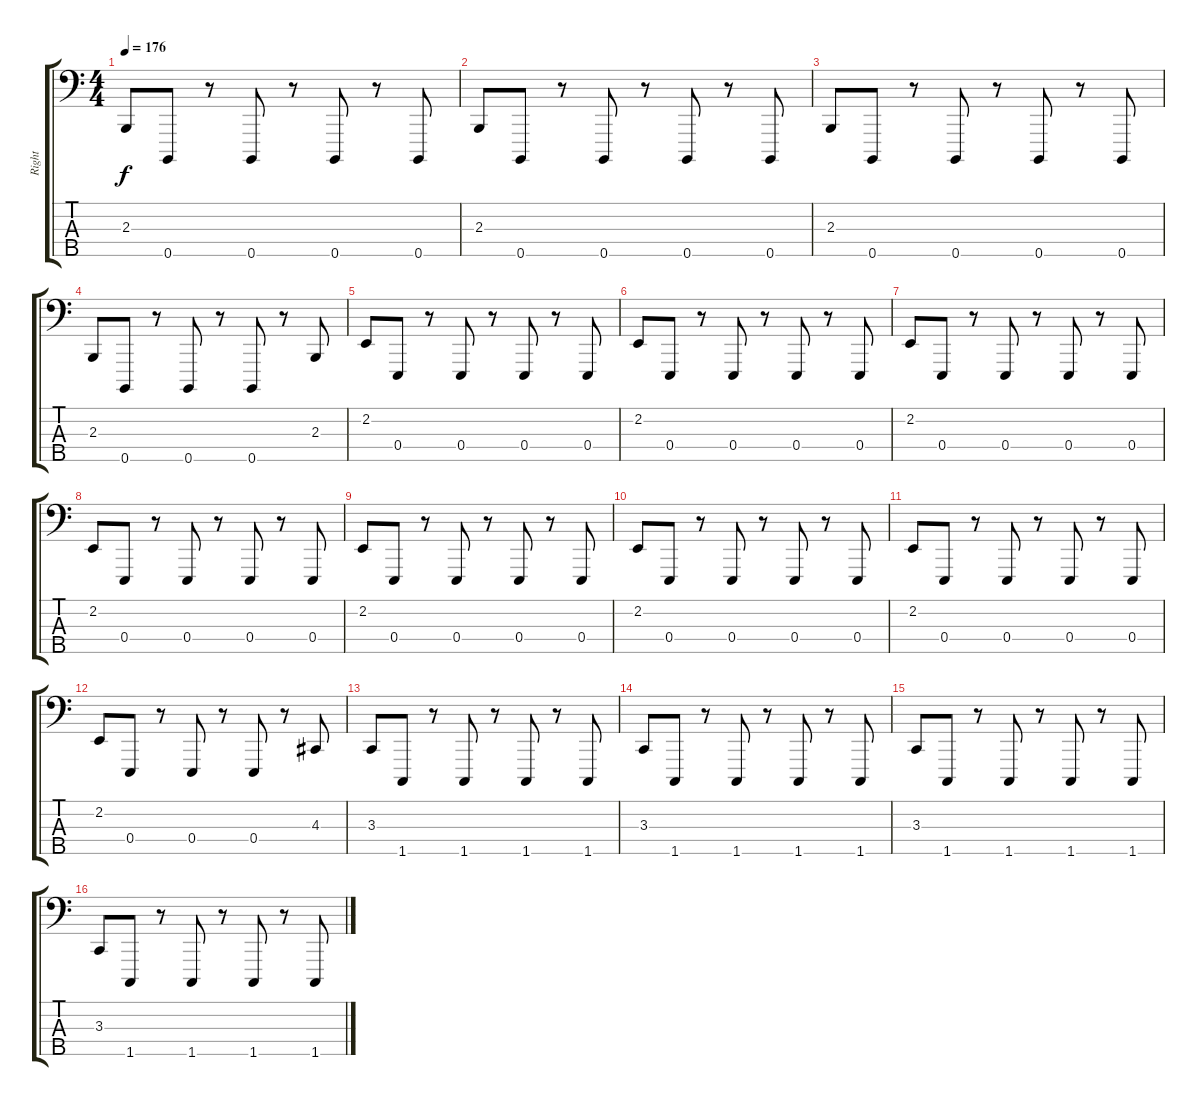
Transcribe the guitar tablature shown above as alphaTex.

\track ("Right" "Right") {instrument acousticgrandpiano}
\staff {score tabs}
\tuning (G2 D2 A1 E1 B0) {hide}
\ts (4 4)
\tempo 176
\clef f4
\ks c
2.3.8{dy f} 0.5.8 r.8 0.5.8 r.8 0.5.8 r.8 0.5.8 |
2.3.8 0.5.8 r.8 0.5.8 r.8 0.5.8 r.8 0.5.8 |
2.3.8 0.5.8 r.8 0.5.8 r.8 0.5.8 r.8 0.5.8 |
2.3.8 0.5.8 r.8 0.5.8 r.8 0.5.8 r.8 2.3.8 |
2.2.8 0.4.8 r.8 0.4.8 r.8 0.4.8 r.8 0.4.8 |
2.2.8 0.4.8 r.8 0.4.8 r.8 0.4.8 r.8 0.4.8 |
2.2.8 0.4.8 r.8 0.4.8 r.8 0.4.8 r.8 0.4.8 |
2.2.8 0.4.8 r.8 0.4.8 r.8 0.4.8 r.8 0.4.8 |
2.2.8 0.4.8 r.8 0.4.8 r.8 0.4.8 r.8 0.4.8 |
2.2.8 0.4.8 r.8 0.4.8 r.8 0.4.8 r.8 0.4.8 |
2.2.8 0.4.8 r.8 0.4.8 r.8 0.4.8 r.8 0.4.8 |
2.2.8 0.4.8 r.8 0.4.8 r.8 0.4.8 r.8 4.3.8 |
3.3.8 1.5.8 r.8 1.5.8 r.8 1.5.8 r.8 1.5.8 |
3.3.8 1.5.8 r.8 1.5.8 r.8 1.5.8 r.8 1.5.8 |
3.3.8 1.5.8 r.8 1.5.8 r.8 1.5.8 r.8 1.5.8 |
3.3.8 1.5.8 r.8 1.5.8 r.8 1.5.8 r.8 1.5.8
